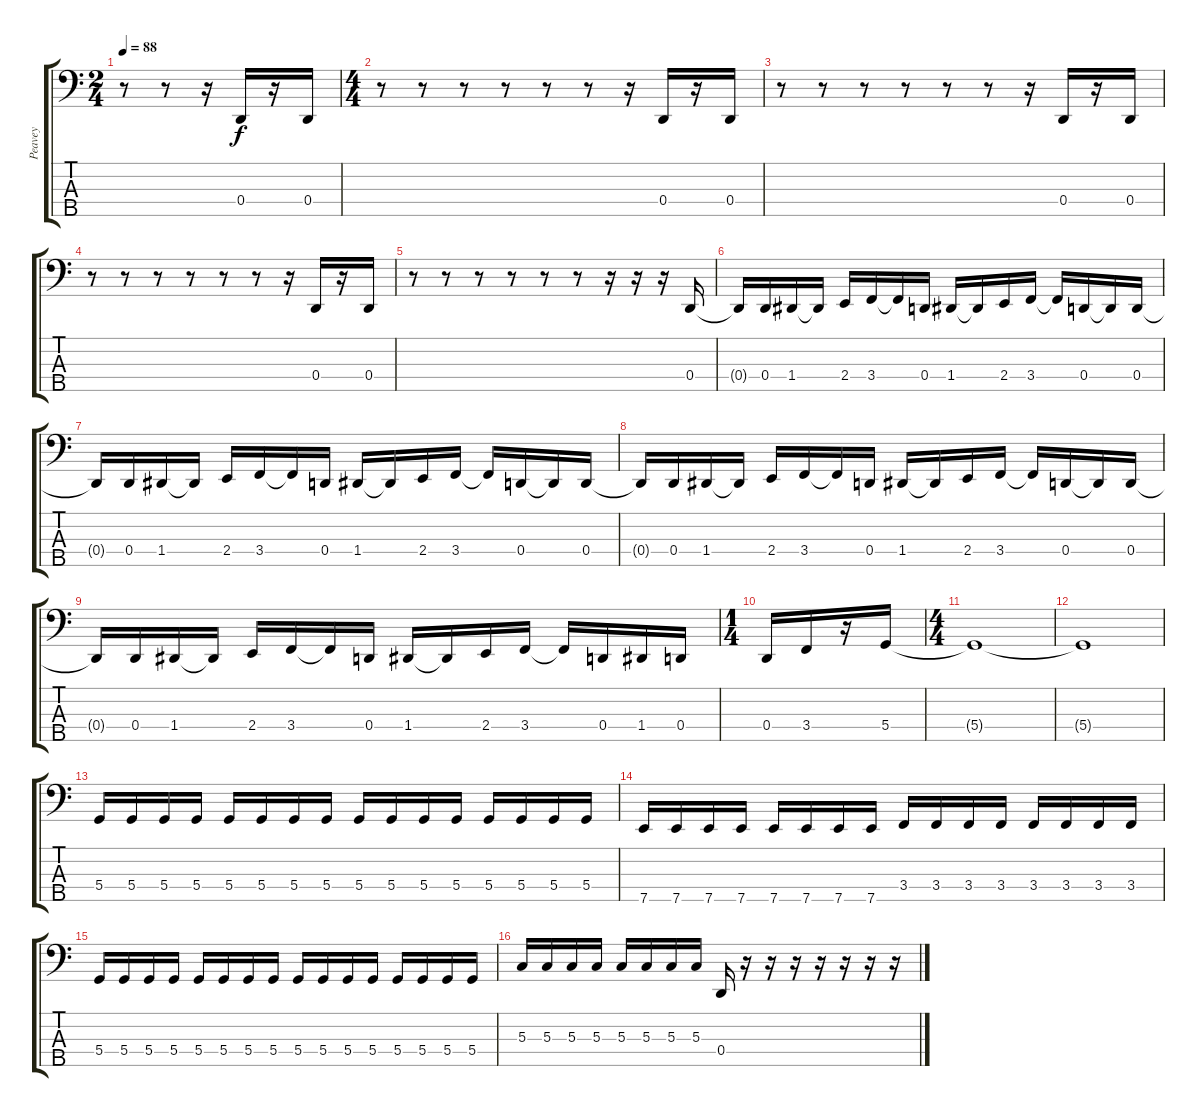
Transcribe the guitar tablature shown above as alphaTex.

\track ("Peavey" "Peavey") {instrument electricbasspick}
\staff {score tabs}
\tuning (F2 C2 G1 D1 A0) {hide}
\ts (2 4)
\tempo 88
\clef f4
\ks c
r.8{dy f instrument electricbasspick} r.8 r.16 0.4.16 r.16 0.4.16 |
\ts (4 4)
r.8 r.8 r.8 r.8 r.8 r.8 r.16 0.4.16 r.16 0.4.16 |
r.8 r.8 r.8 r.8 r.8 r.8 r.16 0.4.16 r.16 0.4.16 |
r.8 r.8 r.8 r.8 r.8 r.8 r.16 0.4.16 r.16 0.4.16 |
r.8 r.8 r.8 r.8 r.8 r.8 r.16 r.16 r.16 0.4.16 |
0.4{t}.16 0.4.16 1.4.16 1.4{t}.16 2.4.16 3.4.16 3.4{t}.16 0.4.16 1.4.16 1.4{t}.16 2.4.16 3.4.16 3.4{t}.16 0.4.16 0.4{t}.16 0.4.16 |
0.4{t}.16 0.4.16 1.4.16 1.4{t}.16 2.4.16 3.4.16 3.4{t}.16 0.4.16 1.4.16 1.4{t}.16 2.4.16 3.4.16 3.4{t}.16 0.4.16 0.4{t}.16 0.4.16 |
0.4{t}.16 0.4.16 1.4.16 1.4{t}.16 2.4.16 3.4.16 3.4{t}.16 0.4.16 1.4.16 1.4{t}.16 2.4.16 3.4.16 3.4{t}.16 0.4.16 0.4{t}.16 0.4.16 |
0.4{t}.16 0.4.16 1.4.16 1.4{t}.16 2.4.16 3.4.16 3.4{t}.16 0.4.16 1.4.16 1.4{t}.16 2.4.16 3.4.16 3.4{t}.16 0.4.16 1.4.16 0.4.16 |
\ts (1 4)
0.4.16 3.4.16 r.16 5.4.16 |
\ts (4 4)
5.4{t}.1 |
5.4{t}.1 |
5.4.16 5.4.16 5.4.16 5.4.16 5.4.16 5.4.16 5.4.16 5.4.16 5.4.16 5.4.16 5.4.16 5.4.16 5.4.16 5.4.16 5.4.16 5.4.16 |
7.5.16 7.5.16 7.5.16 7.5.16 7.5.16 7.5.16 7.5.16 7.5.16 3.4.16 3.4.16 3.4.16 3.4.16 3.4.16 3.4.16 3.4.16 3.4.16 |
5.4.16 5.4.16 5.4.16 5.4.16 5.4.16 5.4.16 5.4.16 5.4.16 5.4.16 5.4.16 5.4.16 5.4.16 5.4.16 5.4.16 5.4.16 5.4.16 |
5.3.16 5.3.16 5.3.16 5.3.16 5.3.16 5.3.16 5.3.16 5.3.16 0.4.16 r.16 r.16 r.16 r.16 r.16 r.16 r.16
